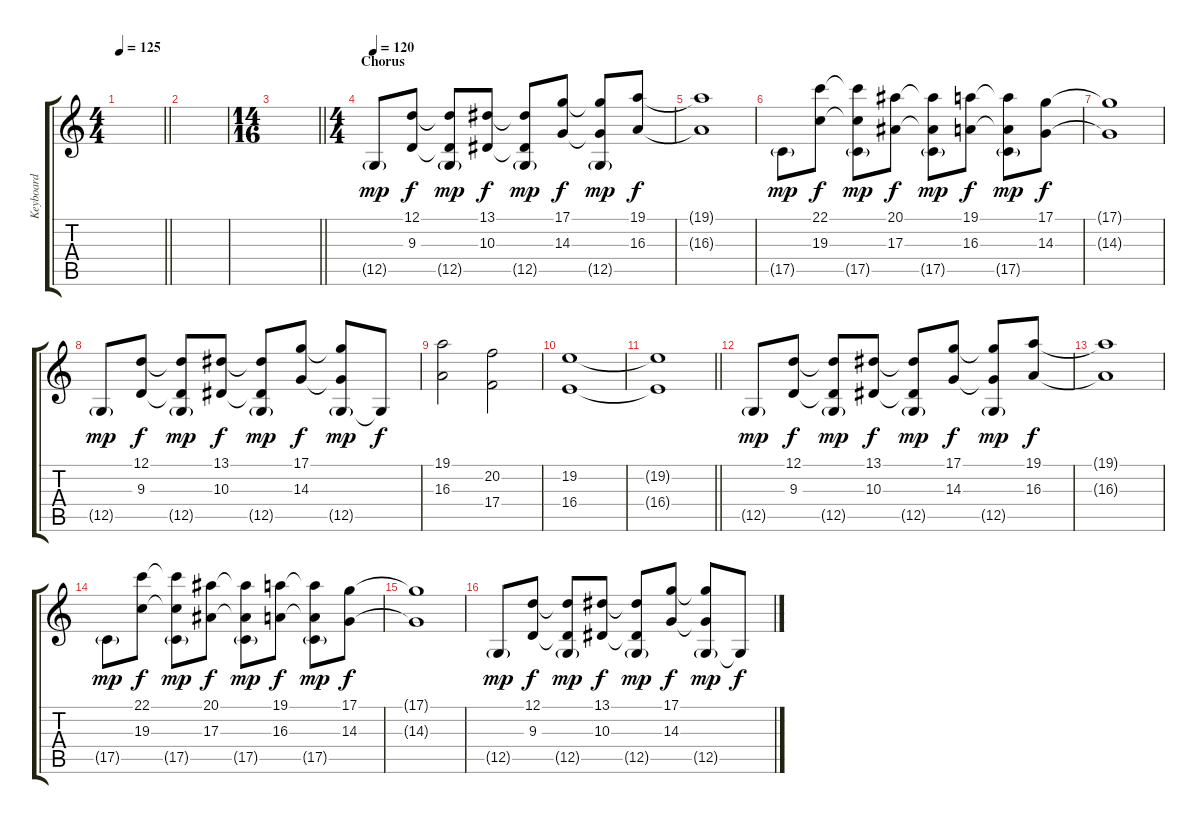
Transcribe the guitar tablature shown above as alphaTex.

\track ("Keyboard" "Keyboard") {instrument acousticgrandpiano}
\staff {score tabs}
\tuning (D4 A3 F3 C3 G2 D2) {hide}
\ts (4 4)
\tempo 125
\clef g2
\barLineRight lightlight
\ks c
|
|
\ts (14 16)
\barLineRight lightlight
|
\ts (4 4)
\section ("" "Chorus")
\tempo 120
12.5{g}.8{dy mp instrument electricgrandpiano} (12.1 9.3).8{dy f} (12.1{t} 9.3{t} 12.5{g}).8{dy mp} (13.1 10.3).8{dy f} (13.1{t} 10.3{t} 12.5{g}).8{dy mp} (17.1 14.3).8{dy f} (17.1{t} 14.3{t} 12.5{g}).8{dy mp} (19.1 16.3).8{dy f} |
(19.1{t} 16.3{t}).1 |
17.5{g}.8{dy mp} (22.1 19.3).8{dy f} (22.1{t} 19.3{t} 17.5{g}).8{dy mp} (20.1 17.3).8{dy f} (20.1{t} 17.3{t} 17.5{g}).8{dy mp} (19.1 16.3).8{dy f} (19.1{t} 16.3{t} 17.5{g}).8{dy mp} (17.1 14.3).8{dy f} |
(17.1{t} 14.3{t}).1 |
12.5{g}.8{dy mp} (12.1 9.3).8{dy f} (12.1{t} 9.3{t} 12.5{g}).8{dy mp} (13.1 10.3).8{dy f} (13.1{t} 10.3{t} 12.5{g}).8{dy mp} (17.1 14.3).8{dy f} (17.1{t} 14.3{t} 12.5{g}).8{dy mp} 12.5{t}.8{dy f} |
(19.1 16.3).2 (20.2 17.4).2 |
(19.2 16.4).1 |
\barLineRight lightlight
(19.2{t} 16.4{t}).1 |
12.5{g}.8{dy mp} (12.1 9.3).8{dy f} (12.1{t} 9.3{t} 12.5{g}).8{dy mp} (13.1 10.3).8{dy f} (13.1{t} 10.3{t} 12.5{g}).8{dy mp} (17.1 14.3).8{dy f} (17.1{t} 14.3{t} 12.5{g}).8{dy mp} (19.1 16.3).8{dy f} |
(19.1{t} 16.3{t}).1 |
17.5{g}.8{dy mp} (22.1 19.3).8{dy f} (22.1{t} 19.3{t} 17.5{g}).8{dy mp} (20.1 17.3).8{dy f} (20.1{t} 17.3{t} 17.5{g}).8{dy mp} (19.1 16.3).8{dy f} (19.1{t} 16.3{t} 17.5{g}).8{dy mp} (17.1 14.3).8{dy f} |
(17.1{t} 14.3{t}).1 |
12.5{g}.8{dy mp} (12.1 9.3).8{dy f} (12.1{t} 9.3{t} 12.5{g}).8{dy mp} (13.1 10.3).8{dy f} (13.1{t} 10.3{t} 12.5{g}).8{dy mp} (17.1 14.3).8{dy f} (17.1{t} 14.3{t} 12.5{g}).8{dy mp} 12.5{t}.8{dy f}
